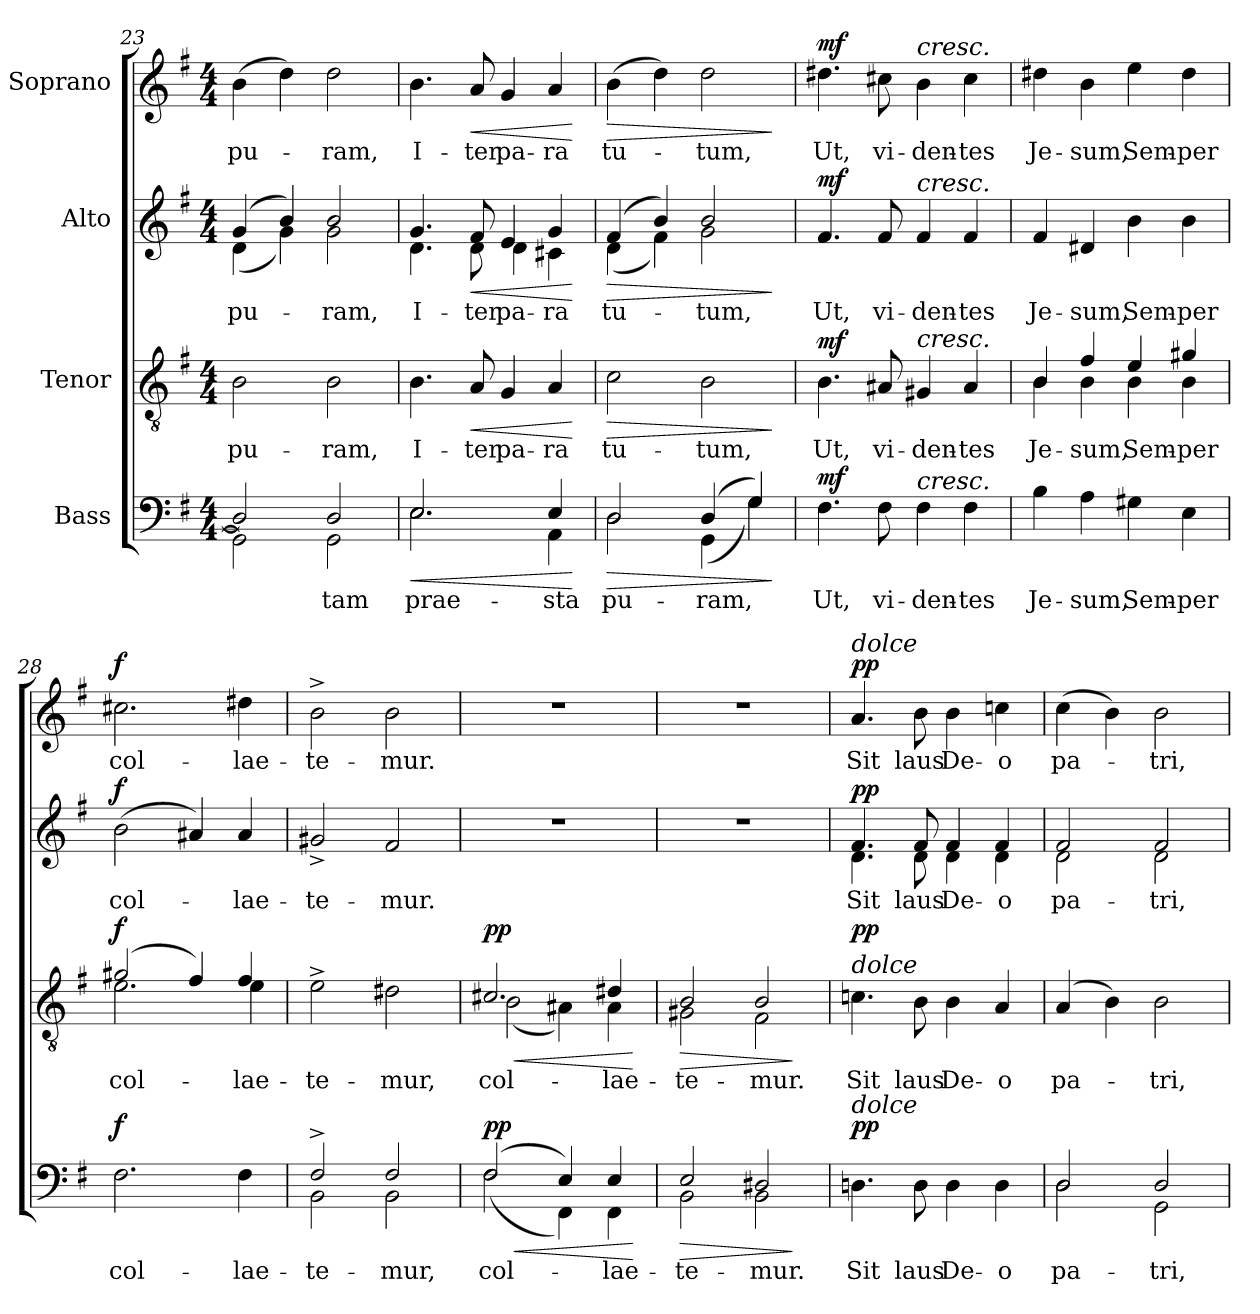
**kern	**text	**dynam	**kern	**text	**dynam	**kern	**text	**dynam	**kern	**text	**dynam
*part4	*part4	*part4	*part3	*part3	*part3	*part2	*part2	*part2	*part1	*part1	*part1
*staff4	*staff4	*staff4	*staff3	*staff3	*staff3	*staff2	*staff2	*staff2	*staff1	*staff1	*staff1
*I"Bass	*	*	*I"Tenor	*	*	*I"Alto	*	*	*I"Soprano	*	*
*clefF4	*	*	*clefGv2	*	*	*clefG2	*	*	*clefG2	*	*
*k[f#]	*	*	*k[f#]	*	*	*k[f#]	*	*	*k[f#]	*	*
*M4/4	*	*	*M4/4	*	*	*M4/4	*	*	*M4/4	*	*
=23	=23	=23	=23	=23	=23	=23	=23	=23	=23	=23	=23
*^	*	*	*	*	*	*	*	*	*	*	*
!	!	!	!	!	!LO:LY:b	!	!	!LO:LY:b	!	!	!LO:LY:b	!
*	*	*	*	*	*	*	*^	*	*	*	*	*
2D/]	2GG\]	.	.	2B\	pu-	.	(>4g/	(<4d\	pu-	.	(>4b\	pu-	.
.	.	.	.	.	.	.	4b/)	4g\)	.	.	4dd\)	.	.
!	!	!LO:LY:b	!	!	!LO:LY:b	!	!	!	!LO:LY:b	!	!	!LO:LY:b	!
2D/	2GG\	-tam	.	2B\	-ram,	.	2b/	2g\	-ram,	.	2dd\	-ram,	.
=24	=24	=24	=24	=24	=24	=24	=24	=24	=24	=24	=24	=24	=24
!	!	!LO:LY:b	!LO:HP:b	!	!LO:LY:b	!	!	!	!LO:LY:b	!	!	!LO:LY:b	!
2.E/	2.E\	prae-	<	4.B\	I-	.	4.g/	4.d\	I-	.	4.b\	I-	.
!	!	!	!	!	!LO:LY:b	!LO:HP:b	!	!	!LO:LY:b	!LO:HP:b	!	!LO:LY:b	!LO:HP:b
.	.	.	.	8A/	-ter	<	8f#/	8d\	-ter	<	8a/	-ter	<
!	!	!	!	!	!LO:LY:b	!	!	!	!LO:LY:b	!	!	!LO:LY:b	!
.	.	.	.	4G/	pa-	.	4e/	4d\	pa-	.	4g/	pa-	.
!	!	!LO:LY:b	!	!	!LO:LY:b	!	!	!	!LO:LY:b	!	!	!LO:LY:b	!
4E/	4AA\	-sta	.	4A/	-ra	.	4g/	4c#X\	-ra	.	4a/	-ra	.
*v	*v	*	*	*	*	*	*v	*v	*	*	*	*	*
.	.	[	.	.	[	.	.	[	.	.	[
=25	=25	=25	=25	=25	=25	=25	=25	=25	=25	=25	=25
!	!LO:LY:b	!LO:HP:b	!	!LO:LY:b	!LO:HP:b	!	!LO:LY:b	!LO:HP:b	!	!LO:LY:b	!LO:HP:b
*^	*	*	*	*	*	*^	*	*	*	*	*
2D/	2D\	pu-	>	2c\	tu-	>	(>4f#/	(<4d\	tu-	>	(>4b\	tu-	>
.	.	.	.	.	.	.	4b/)	4f#\)	.	.	4dd\)	.	.
!	!	!LO:LY:b	!	!	!LO:LY:b	!	!	!	!LO:LY:b	!	!	!LO:LY:b	!
(>4D/	(<4GG\	-ram,	.	2B\	-tum,	.	2b/	2g\	-tum,	.	2dd\	-tum,	.
4G/)	4G\)	.	.	.	.	.	.	.	.	.	.	.	.
*v	*v	*	*	*	*	*	*v	*v	*	*	*	*	*
.	.	]	.	.	]	.	.	]	.	.	]
=26	=26	=26	=26	=26	=26	=26	=26	=26	=26	=26	=26
!	!LO:LY:b	!LO:DY:a	!	!LO:LY:b	!LO:DY:a	!	!LO:LY:b	!LO:DY:a	!	!LO:LY:b	!LO:DY:a
4.F#\	Ut,	mf	4.B\	Ut,	mf	4.f#/	Ut,	mf	4.dd#X\	Ut,	mf
!	!LO:LY:b	!	!	!LO:LY:b	!	!	!LO:LY:b	!	!	!LO:LY:b	!
8F#\	vi-	.	8A#X/	vi-	.	8f#/	vi-	.	8cc#X\	vi-	.
!	!	!	!	!	!	!	!	!	!LO:TX:a:i:t=cresc.	!	!
!	!	!	!	!	!	!LO:TX:a:i:t=cresc.	!	!	!	!	!
!	!	!	!LO:TX:a:i:t=cresc.	!	!	!	!	!	!	!	!
!LO:TX:a:i:t=cresc.	!	!	!	!	!	!	!	!	!	!	!
!	!LO:LY:b	!	!	!LO:LY:b	!	!	!LO:LY:b	!	!	!LO:LY:b	!
4F#\	-den-	.	4G#X/	-den-	.	4f#/	-den-	.	4b\	-den-	.
!	!LO:LY:b	!	!	!LO:LY:b	!	!	!LO:LY:b	!	!	!LO:LY:b	!
4F#\	-tes	.	4A#/	-tes	.	4f#/	-tes	.	4cc#\	-tes	.
!!LO:PB:g=z
=27	=27	=27	=27	=27	=27	=27	=27	=27	=27	=27	=27
!	!LO:LY:b	!	!	!LO:LY:b	!	!	!LO:LY:b	!	!	!LO:LY:b	!
*	*	*	*^	*	*	*	*	*	*	*	*
4B\	Je-	.	4B/	4B\	Je-	.	4f#/	Je-	.	4dd#X\	Je-	.
!	!LO:LY:b	!	!	!	!LO:LY:b	!	!	!LO:LY:b	!	!	!LO:LY:b	!
4A\	-sum,	.	4f#/	4B\	-sum,	.	4d#X/	-sum,	.	4b\	-sum,	.
!	!LO:LY:b	!	!	!	!LO:LY:b	!	!	!LO:LY:b	!	!	!LO:LY:b	!
4G#X\	Sem-	.	4e/	4B\	Sem-	.	4b\	Sem-	.	4ee\	Sem-	.
!	!LO:LY:b	!	!	!	!LO:LY:b	!	!	!LO:LY:b	!	!	!LO:LY:b	!
4E\	-per	.	4g#X/	4B\	-per	.	4b\	-per	.	4dd#\	-per	.
=28	=28	=28	=28	=28	=28	=28	=28	=28	=28	=28	=28	=28
!	!LO:LY:b	!LO:DY:a	!	!	!LO:LY:b	!LO:DY:a	!	!LO:LY:b	!LO:DY:a	!	!LO:LY:b	!LO:DY:a
2.F#\	col-	f	(>2g#X/	2.e\	col-	f	(>2b\	col-	f	2.cc#X\	col-	f
.	.	.	4f#/)	.	.	.	4a#X/)	.	.	.	.	.
!	!LO:LY:b	!	!	!	!LO:LY:b	!	!	!LO:LY:b	!	!	!LO:LY:b	!
4F#\	-lae-	.	4f#/	4e\	-lae-	.	4a#/	-lae-	.	4dd#X\	-lae-	.
=29	=29	=29	=29	=29	=29	=29	=29	=29	=29	=29	=29	=29
!	!LO:LY:b	!	!	!	!LO:LY:b	!	!	!LO:LY:b	!	!	!LO:LY:b	!
*^	*	*	*v	*v	*	*	*	*	*	*	*	*
2F#^/	2BB\	-te-	.	2e^\	-te-	.	2g#X^/	-te-	.	2b^\	-te-	.
!	!	!LO:LY:b	!	!	!LO:LY:b	!	!	!LO:LY:b	!	!	!LO:LY:b	!
2F#/	2BB\	-mur,	.	2d#X\	-mur,	.	2f#/	-mur.	.	2b\	-mur.	.
=30	=30	=30	=30	=30	=30	=30	=30	=30	=30	=30	=30	=30
!	!	!LO:LY:b	!LO:HP:b	!	!LO:LY:b	!LO:HP:b	!	!	!	!	!	!
*	*	*	*	*^	*	*	*	*	*	*	*	*
!	!	!	!LO:DY:n=1:a	!	!	!	!LO:DY:n=1:a	!	!	!	!	!	!
(>2F#/	(<2F#\	col-	< pp	2.c#X/	(<2B\	col-	< pp	1r	.	.	1r	.	.
4E/)	4FF#\)	.	.	.	4A#X\)	.	.	.	.	.	.	.	.
!	!	!LO:LY:b	!	!	!	!LO:LY:b	!	!	!	!	!	!	!
4E/	4FF#\	-lae-	.	4d#X/	4A#\	-lae-	.	.	.	.	.	.	.
*v	*v	*	*	*	*	*	*	*	*	*	*	*	*
*	*	*	*v	*v	*	*	*	*	*	*	*	*
.	.	[	.	.	[	.	.	.	.	.	.
=31	=31	=31	=31	=31	=31	=31	=31	=31	=31	=31	=31
!	!LO:LY:b	!LO:HP:b	!	!LO:LY:b	!LO:HP:b	!	!	!	!	!	!
*^	*	*	*^	*	*	*	*	*	*	*	*
2E/	2BB\	-te-	>	2B/	2G#X\	-te-	>	1r	.	.	1r	.	.
!	!	!LO:LY:b	!	!	!	!LO:LY:b	!	!	!	!	!	!	!
2D#X/	2BB\	-mur.	.	2B/	2F#\	-mur.	.	.	.	.	.	.	.
*v	*v	*	*	*	*	*	*	*	*	*	*	*	*
*	*	*	*v	*v	*	*	*	*	*	*	*	*
.	.	]	.	.	]	.	.	.	.	.	.
=32	=32	=32	=32	=32	=32	=32	=32	=32	=32	=32	=32
!	!	!	!	!	!	!	!	!	!LO:TX:a:i:t=dolce	!	!
!	!	!	!	!	!	!LO:TX:a:i:t=dolce	!	!	!	!	!
!	!	!	!LO:TX:a:i:t=dolce	!	!	!	!	!	!	!	!
!LO:TX:a:i:t=dolce	!	!	!	!	!	!	!	!	!	!	!
!	!LO:LY:b	!LO:DY:a	!	!LO:LY:b	!LO:DY:a	!	!LO:LY:b	!LO:DY:a	!	!LO:LY:b	!LO:DY:a
*	*	*	*	*	*	*^	*	*	*	*	*
4.Dn\	Sit	pp	4.cn\	Sit	pp	4.f#/	4.d\	Sit	pp	4.a/	Sit	pp
!	!LO:LY:b	!	!	!LO:LY:b	!	!	!	!LO:LY:b	!	!	!LO:LY:b	!
8D\	laus	.	8B\	laus	.	8f#/	8d\	laus	.	8b\	laus	.
!	!LO:LY:b	!	!	!LO:LY:b	!	!	!	!LO:LY:b	!	!	!LO:LY:b	!
4D\	De-	.	4B\	De-	.	4f#/	4d\	De-	.	4b\	De-	.
!	!LO:LY:b	!	!	!LO:LY:b	!	!	!	!LO:LY:b	!	!	!LO:LY:b	!
4D\	-o	.	4A/	-o	.	4f#/	4d\	-o	.	4ccn\	-o	.
=33	=33	=33	=33	=33	=33	=33	=33	=33	=33	=33	=33	=33
!	!LO:LY:b	!	!	!LO:LY:b	!	!	!	!LO:LY:b	!	!	!LO:LY:b	!
*^	*	*	*	*	*	*	*	*	*	*	*	*
2D/	2D\	pa-	.	(>4A/	pa-	.	2f#/	2d\	pa-	.	(>4cc\	pa-	.
.	.	.	.	4B\)	.	.	.	.	.	.	4b\)	.	.
!	!	!LO:LY:b	!	!	!LO:LY:b	!	!	!	!LO:LY:b	!	!	!LO:LY:b	!
2D/	2GG\	-tri,	.	2B\	-tri,	.	2f#/	2d\	-tri,	.	2b\	-tri,	.
*v	*v	*	*	*	*	*	*v	*v	*	*	*	*	*
=	=	=	=	=	=	=	=	=	=	=	=
*-	*-	*-	*-	*-	*-	*-	*-	*-	*-	*-	*-
